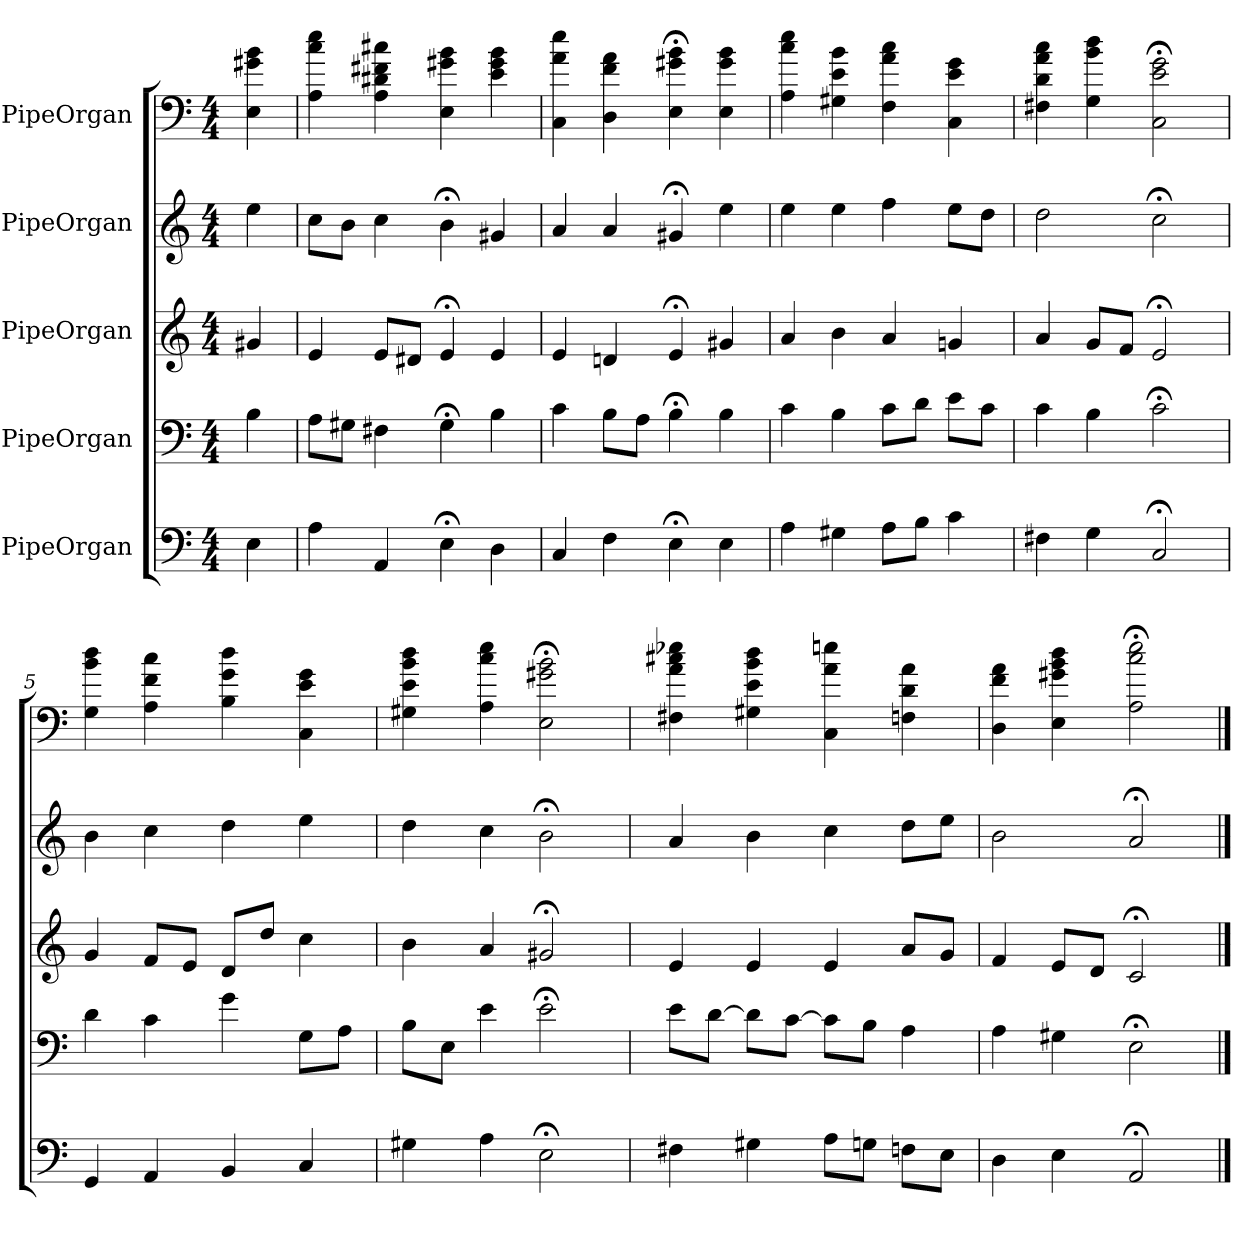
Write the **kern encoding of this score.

**kern	**kern	**kern	**kern	**kern
*part5	*part4	*part3	*part2	*part1
*staff5	*staff4	*staff3	*staff2	*staff1
*I"PipeOrgan	*I"PipeOrgan	*I"PipeOrgan	*I"PipeOrgan	*I"PipeOrgan
*clefF4	*clefF4	*clefG2	*clefG2	*
*k[]	*k[]	*k[]	*k[]	*k[]
*a:	*a:	*a:	*a:	*a:
*M4/4	*M4/4	*M4/4	*M4/4	*M4/4
*MM60	*MM60	*MM60	*MM60	*MM60
=	=	=	=	=
4E	4B	4g#X	4ee	4E 4g#X 4b
=1	=1	=1	=1	=1
4A	8A\L	4e	8cc\L	4A 4cc 4ee
.	8G#X\J	.	8b\J	.
4AA	4F#X	8e/L	4cc	4A 4d#X 4f#X 4cc#X
.	.	8d#X/J	.	.
4E;<	4G#;<	4e;<	4b;<	4E 4g#X 4b
4D	4B	4e	4g#X	4e 4g# 4b
=2	=2	=2	=2	=2
4C	4c	4e	4a	4C 4a 4ee
4F	8B\L	4dn	4a	4D 4f 4a
.	8A\J	.	.	.
4E;<	4B;<	4e;<	4g#X;<	4E;< 4g#X;< 4b;<
4E	4B	4g#X	4ee	4E 4g# 4b
=3	=3	=3	=3	=3
4A	4c	4a	4ee	4A 4cc 4ee
4G#X	4B	4b	4ee	4G#X 4e 4b
8A\L	8c\L	4a	4ff	4F 4a 4cc
8B\J	8d\J	.	.	.
4c	8e\L	4gn	8ee\L	4C 4e 4g
.	8c\J	.	8dd\J	.
=4	=4	=4	=4	=4
4F#X	4c	4a	2dd	4F#X 4d 4a 4cc
4G	4B	8g/L	.	4G 4b 4dd
.	.	8f/J	.	.
2C;<	2c;<	2e;<	2cc;<	2C;< 2e;< 2g;<
=5	=5	=5	=5	=5
4GG	4d	4g	4b	4G 4b 4dd
4AA	4c	8f/L	4cc	4A 4f 4cc
.	.	8e/J	.	.
4BB	4g	8d/L	4dd	4B 4g 4dd
.	.	8dd/J	.	.
4C	8G\L	4cc	4ee	4C 4e 4g
.	8A\J	.	.	.
=6	=6	=6	=6	=6
4G#X	8B\L	4b	4dd	4G#X 4e 4b 4dd
.	8E\J	.	.	.
4A	4e	4a	4cc	4A 4cc 4ee
2E;<	2e;<	2g#X;<	2b;<	2E;< 2g#X;< 2b;<
=7	=7	=7	=7	=7
4F#X	8e\L	4e	4a	4F#X 4a 4cc#X 4ee-X
.	[8d\J	.	.	.
4G#X	8d\L]	4e	4b	4G#X 4e 4b 4dd
.	[8c\J	.	.	.
8A\L	8c\L]	4e	4cc	4C 4a 4een
8Gn\J	8B\J	.	.	.
8Fn\L	4A	8a/L	8dd\L	4Fn 4d 4a
8E\J	.	8g/J	8ee\J	.
=8	=8	=8	=8	=8
4D	4A	4f	2b	4D 4f 4a
4E	4G#X	8e/L	.	4E 4g#X 4b 4dd
.	.	8d/J	.	.
2AA;<	2E;<	2c;<	2a;<	2A;< 2cc;< 2ee;<
==	==	==	==	==
*-	*-	*-	*-	*-
